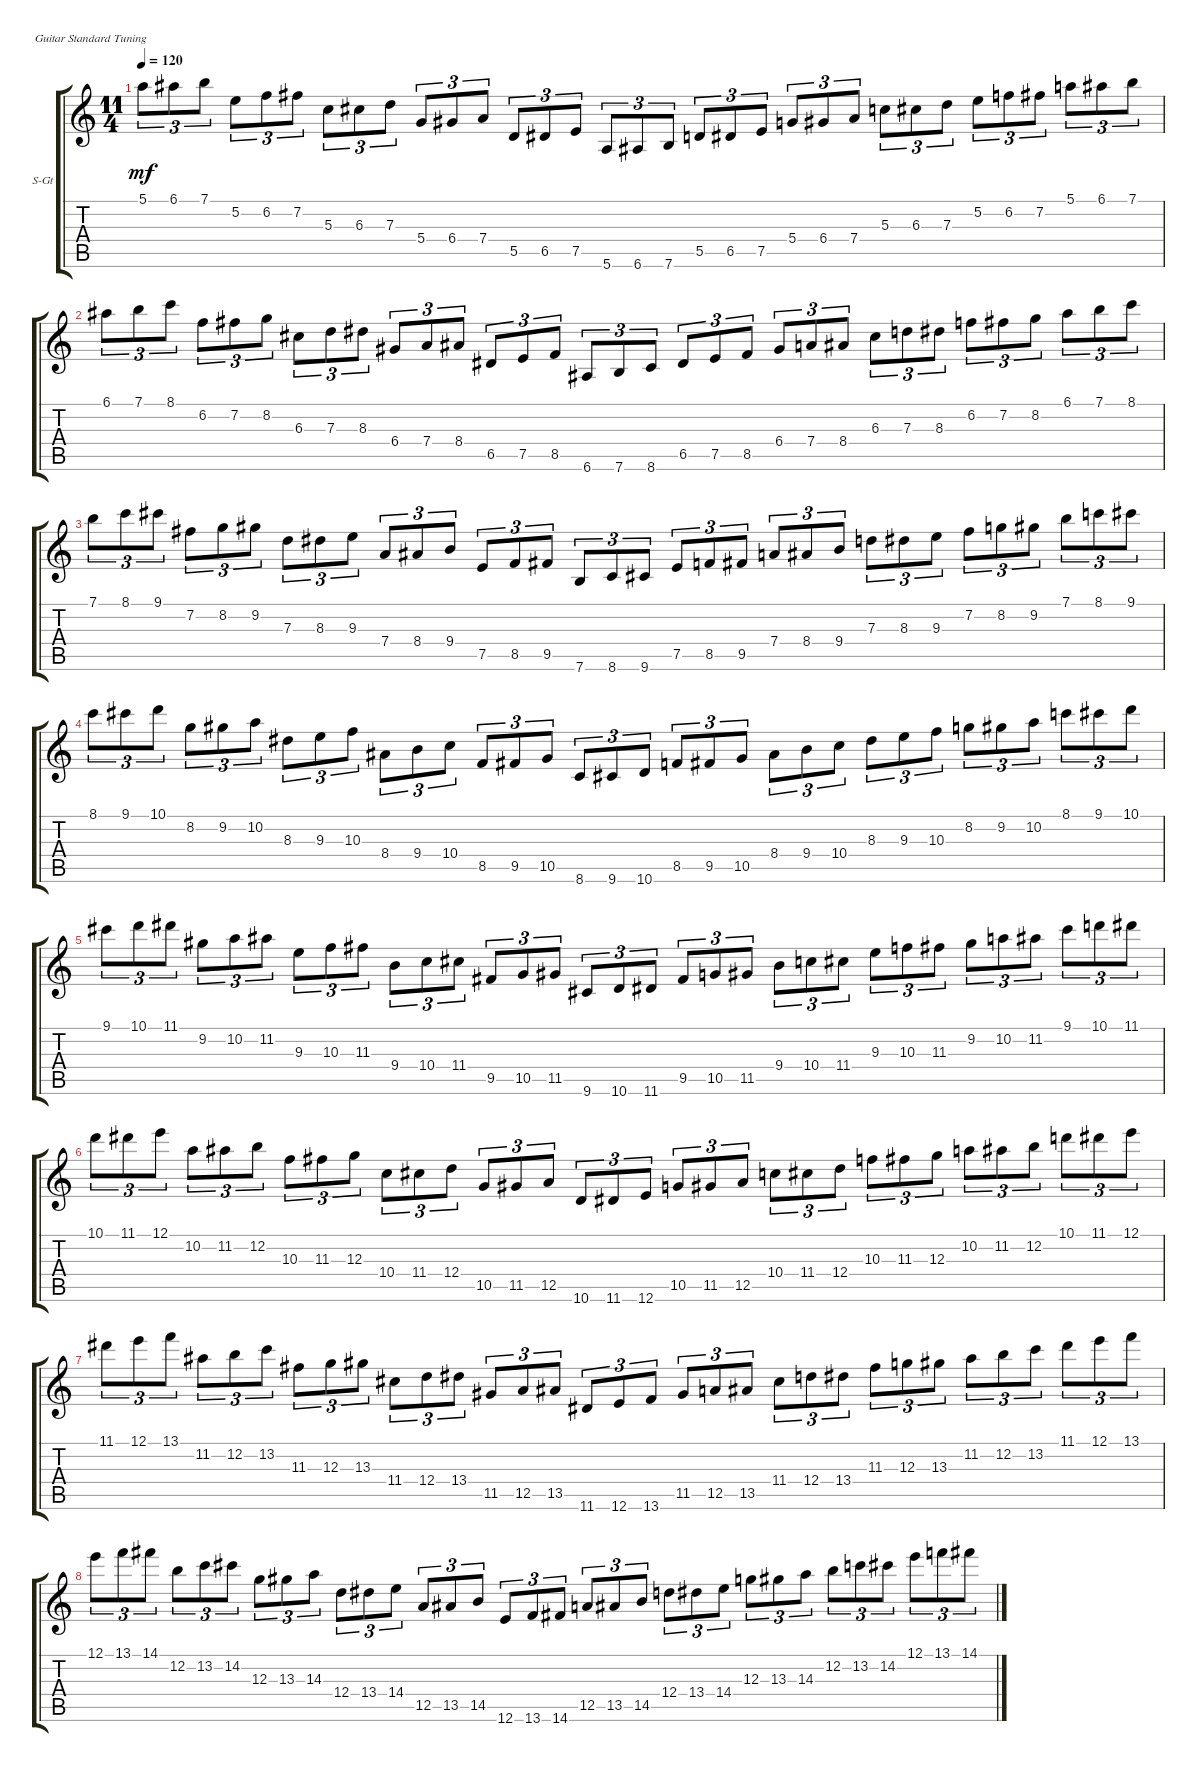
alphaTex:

\defaultSystemsLayout 4
\bracketExtendMode groupsimilarinstruments
\firstSystemTrackNameOrientation horizontal
\otherSystemsTrackNameOrientation horizontal
\track ("Steel Guitar" "S-Gt") {instrument acousticguitarsteel}
\staff {score tabs}
\tuning (E4 B3 G3 D3 A2 E2)
\ts (11 4)
\tempo 120
\clef g2
\ks c
5.1.8{tu (3 2) dy mf} 6.1.8{tu (3 2)} 7.1.8{tu (3 2)} 5.2.8{tu (3 2)} 6.2.8{tu (3 2)} 7.2.8{tu (3 2)} 5.3.8{tu (3 2)} 6.3.8{tu (3 2)} 7.3.8{tu (3 2)} 5.4.8{tu (3 2)} 6.4.8{tu (3 2)} 7.4.8{tu (3 2)} 5.5.8{tu (3 2)} 6.5.8{tu (3 2)} 7.5.8{tu (3 2)} 5.6.8{tu (3 2)} 6.6.8{tu (3 2)} 7.6.8{tu (3 2)} 5.5.8{tu (3 2)} 6.5.8{tu (3 2)} 7.5.8{tu (3 2)} 5.4.8{tu (3 2)} 6.4.8{tu (3 2)} 7.4.8{tu (3 2)} 5.3.8{tu (3 2)} 6.3.8{tu (3 2)} 7.3.8{tu (3 2)} 5.2.8{tu (3 2)} 6.2.8{tu (3 2)} 7.2.8{tu (3 2)} 5.1.8{tu (3 2)} 6.1.8{tu (3 2)} 7.1.8{tu (3 2)} |
6.1.8{tu (3 2)} 7.1.8{tu (3 2)} 8.1.8{tu (3 2)} 6.2.8{tu (3 2)} 7.2.8{tu (3 2)} 8.2.8{tu (3 2)} 6.3.8{tu (3 2)} 7.3.8{tu (3 2)} 8.3.8{tu (3 2)} 6.4.8{tu (3 2)} 7.4.8{tu (3 2)} 8.4.8{tu (3 2)} 6.5.8{tu (3 2)} 7.5.8{tu (3 2)} 8.5.8{tu (3 2)} 6.6.8{tu (3 2)} 7.6.8{tu (3 2)} 8.6.8{tu (3 2)} 6.5.8{tu (3 2)} 7.5.8{tu (3 2)} 8.5.8{tu (3 2)} 6.4.8{tu (3 2)} 7.4.8{tu (3 2)} 8.4.8{tu (3 2)} 6.3.8{tu (3 2)} 7.3.8{tu (3 2)} 8.3.8{tu (3 2)} 6.2.8{tu (3 2)} 7.2.8{tu (3 2)} 8.2.8{tu (3 2)} 6.1.8{tu (3 2)} 7.1.8{tu (3 2)} 8.1.8{tu (3 2)} |
7.1.8{tu (3 2)} 8.1.8{tu (3 2)} 9.1.8{tu (3 2)} 7.2.8{tu (3 2)} 8.2.8{tu (3 2)} 9.2.8{tu (3 2)} 7.3.8{tu (3 2)} 8.3.8{tu (3 2)} 9.3.8{tu (3 2)} 7.4.8{tu (3 2)} 8.4.8{tu (3 2)} 9.4.8{tu (3 2)} 7.5.8{tu (3 2)} 8.5.8{tu (3 2)} 9.5.8{tu (3 2)} 7.6.8{tu (3 2)} 8.6.8{tu (3 2)} 9.6.8{tu (3 2)} 7.5.8{tu (3 2)} 8.5.8{tu (3 2)} 9.5.8{tu (3 2)} 7.4.8{tu (3 2)} 8.4.8{tu (3 2)} 9.4.8{tu (3 2)} 7.3.8{tu (3 2)} 8.3.8{tu (3 2)} 9.3.8{tu (3 2)} 7.2.8{tu (3 2)} 8.2.8{tu (3 2)} 9.2.8{tu (3 2)} 7.1.8{tu (3 2)} 8.1.8{tu (3 2)} 9.1.8{tu (3 2)} |
8.1.8{tu (3 2)} 9.1.8{tu (3 2)} 10.1.8{tu (3 2)} 8.2.8{tu (3 2)} 9.2.8{tu (3 2)} 10.2.8{tu (3 2)} 8.3.8{tu (3 2)} 9.3.8{tu (3 2)} 10.3.8{tu (3 2)} 8.4.8{tu (3 2)} 9.4.8{tu (3 2)} 10.4.8{tu (3 2)} 8.5.8{tu (3 2)} 9.5.8{tu (3 2)} 10.5.8{tu (3 2)} 8.6.8{tu (3 2)} 9.6.8{tu (3 2)} 10.6.8{tu (3 2)} 8.5.8{tu (3 2)} 9.5.8{tu (3 2)} 10.5.8{tu (3 2)} 8.4.8{tu (3 2)} 9.4.8{tu (3 2)} 10.4.8{tu (3 2)} 8.3.8{tu (3 2)} 9.3.8{tu (3 2)} 10.3.8{tu (3 2)} 8.2.8{tu (3 2)} 9.2.8{tu (3 2)} 10.2.8{tu (3 2)} 8.1.8{tu (3 2)} 9.1.8{tu (3 2)} 10.1.8{tu (3 2)} |
9.1.8{tu (3 2)} 10.1.8{tu (3 2)} 11.1.8{tu (3 2)} 9.2.8{tu (3 2)} 10.2.8{tu (3 2)} 11.2.8{tu (3 2)} 9.3.8{tu (3 2)} 10.3.8{tu (3 2)} 11.3.8{tu (3 2)} 9.4.8{tu (3 2)} 10.4.8{tu (3 2)} 11.4.8{tu (3 2)} 9.5.8{tu (3 2)} 10.5.8{tu (3 2)} 11.5.8{tu (3 2)} 9.6.8{tu (3 2)} 10.6.8{tu (3 2)} 11.6.8{tu (3 2)} 9.5.8{tu (3 2)} 10.5.8{tu (3 2)} 11.5.8{tu (3 2)} 9.4.8{tu (3 2)} 10.4.8{tu (3 2)} 11.4.8{tu (3 2)} 9.3.8{tu (3 2)} 10.3.8{tu (3 2)} 11.3.8{tu (3 2)} 9.2.8{tu (3 2)} 10.2.8{tu (3 2)} 11.2.8{tu (3 2)} 9.1.8{tu (3 2)} 10.1.8{tu (3 2)} 11.1.8{tu (3 2)} |
10.1.8{tu (3 2)} 11.1.8{tu (3 2)} 12.1.8{tu (3 2)} 10.2.8{tu (3 2)} 11.2.8{tu (3 2)} 12.2.8{tu (3 2)} 10.3.8{tu (3 2)} 11.3.8{tu (3 2)} 12.3.8{tu (3 2)} 10.4.8{tu (3 2)} 11.4.8{tu (3 2)} 12.4.8{tu (3 2)} 10.5.8{tu (3 2)} 11.5.8{tu (3 2)} 12.5.8{tu (3 2)} 10.6.8{tu (3 2)} 11.6.8{tu (3 2)} 12.6.8{tu (3 2)} 10.5.8{tu (3 2)} 11.5.8{tu (3 2)} 12.5.8{tu (3 2)} 10.4.8{tu (3 2)} 11.4.8{tu (3 2)} 12.4.8{tu (3 2)} 10.3.8{tu (3 2)} 11.3.8{tu (3 2)} 12.3.8{tu (3 2)} 10.2.8{tu (3 2)} 11.2.8{tu (3 2)} 12.2.8{tu (3 2)} 10.1.8{tu (3 2)} 11.1.8{tu (3 2)} 12.1.8{tu (3 2)} |
11.1.8{tu (3 2)} 12.1.8{tu (3 2)} 13.1.8{tu (3 2)} 11.2.8{tu (3 2)} 12.2.8{tu (3 2)} 13.2.8{tu (3 2)} 11.3.8{tu (3 2)} 12.3.8{tu (3 2)} 13.3.8{tu (3 2)} 11.4.8{tu (3 2)} 12.4.8{tu (3 2)} 13.4.8{tu (3 2)} 11.5.8{tu (3 2)} 12.5.8{tu (3 2)} 13.5.8{tu (3 2)} 11.6.8{tu (3 2)} 12.6.8{tu (3 2)} 13.6.8{tu (3 2)} 11.5.8{tu (3 2)} 12.5.8{tu (3 2)} 13.5.8{tu (3 2)} 11.4.8{tu (3 2)} 12.4.8{tu (3 2)} 13.4.8{tu (3 2)} 11.3.8{tu (3 2)} 12.3.8{tu (3 2)} 13.3.8{tu (3 2)} 11.2.8{tu (3 2)} 12.2.8{tu (3 2)} 13.2.8{tu (3 2)} 11.1.8{tu (3 2)} 12.1.8{tu (3 2)} 13.1.8{tu (3 2)} |
12.1.8{tu (3 2)} 13.1.8{tu (3 2)} 14.1.8{tu (3 2)} 12.2.8{tu (3 2)} 13.2.8{tu (3 2)} 14.2.8{tu (3 2)} 12.3.8{tu (3 2)} 13.3.8{tu (3 2)} 14.3.8{tu (3 2)} 12.4.8{tu (3 2)} 13.4.8{tu (3 2)} 14.4.8{tu (3 2)} 12.5.8{tu (3 2)} 13.5.8{tu (3 2)} 14.5.8{tu (3 2)} 12.6.8{tu (3 2)} 13.6.8{tu (3 2)} 14.6.8{tu (3 2)} 12.5.8{tu (3 2)} 13.5.8{tu (3 2)} 14.5.8{tu (3 2)} 12.4.8{tu (3 2)} 13.4.8{tu (3 2)} 14.4.8{tu (3 2)} 12.3.8{tu (3 2)} 13.3.8{tu (3 2)} 14.3.8{tu (3 2)} 12.2.8{tu (3 2)} 13.2.8{tu (3 2)} 14.2.8{tu (3 2)} 12.1.8{tu (3 2)} 13.1.8{tu (3 2)} 14.1.8{tu (3 2)}
